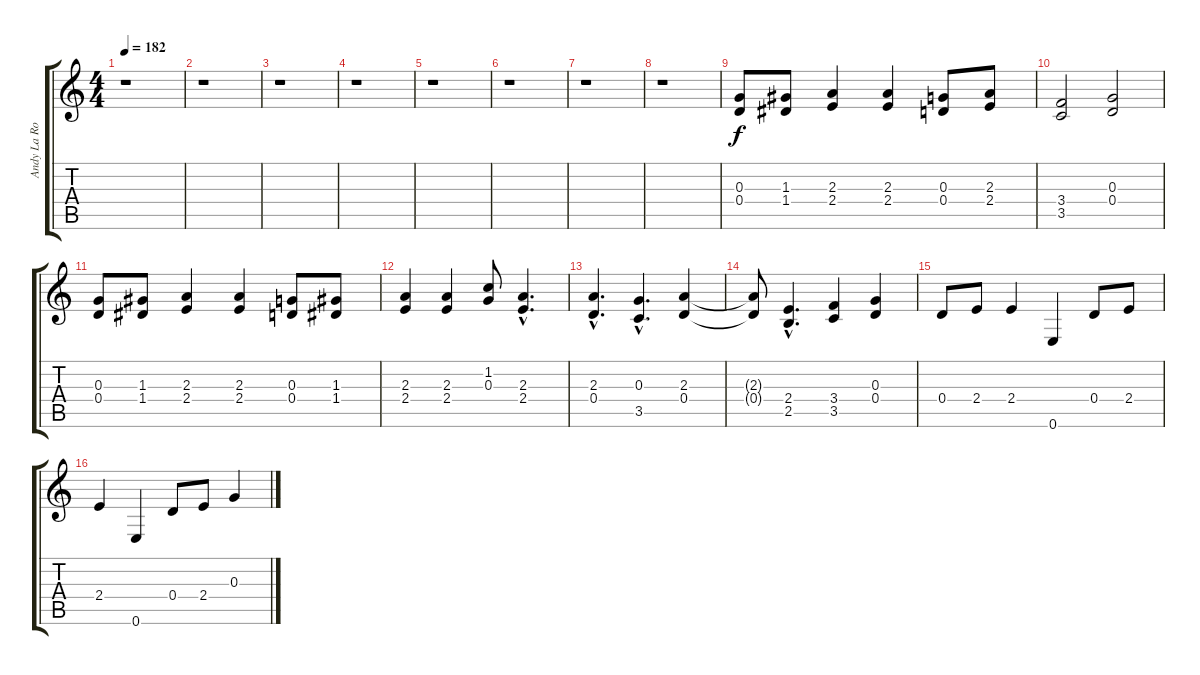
\track ("Andy La Rocque" "Andy La Ro") {instrument distortionguitar}
\staff {score tabs}
\tuning (E4 B3 G3 D3 A2 E2) {hide}
\ts (4 4)
\tempo 182
\clef g2
\ks c
r.1{dy f} |
r.1 |
r.1 |
r.1 |
r.1 |
r.1 |
r.1 |
r.1 |
(0.3 0.4).8 (1.3 1.4).8 (2.3 2.4).4 (2.3 2.4).4 (0.3 0.4).8 (2.3 2.4).8 |
(3.4 3.5).2 (0.3 0.4).2 |
(0.3 0.4).8 (1.3 1.4).8 (2.3 2.4).4 (2.3 2.4).4 (0.3 0.4).8 (1.3 1.4).8 |
(2.3 2.4).4 (2.3 2.4).4 (1.2 0.3).8 (2.3{hac} 2.4{hac}).4{d} |
(2.3{hac} 0.4{hac}).4{d} (0.3{hac} 3.5{hac}).4{d} (2.3 0.4).4 |
(2.3{t} 0.4{t}).8 (2.4{hac} 2.5{hac}).4{d} (3.4 3.5).4 (0.3 0.4).4 |
0.4.8 2.4.8 2.4.4 0.6.4 0.4.8 2.4.8 |
2.4.4 0.6.4 0.4.8 2.4.8 0.3.4
